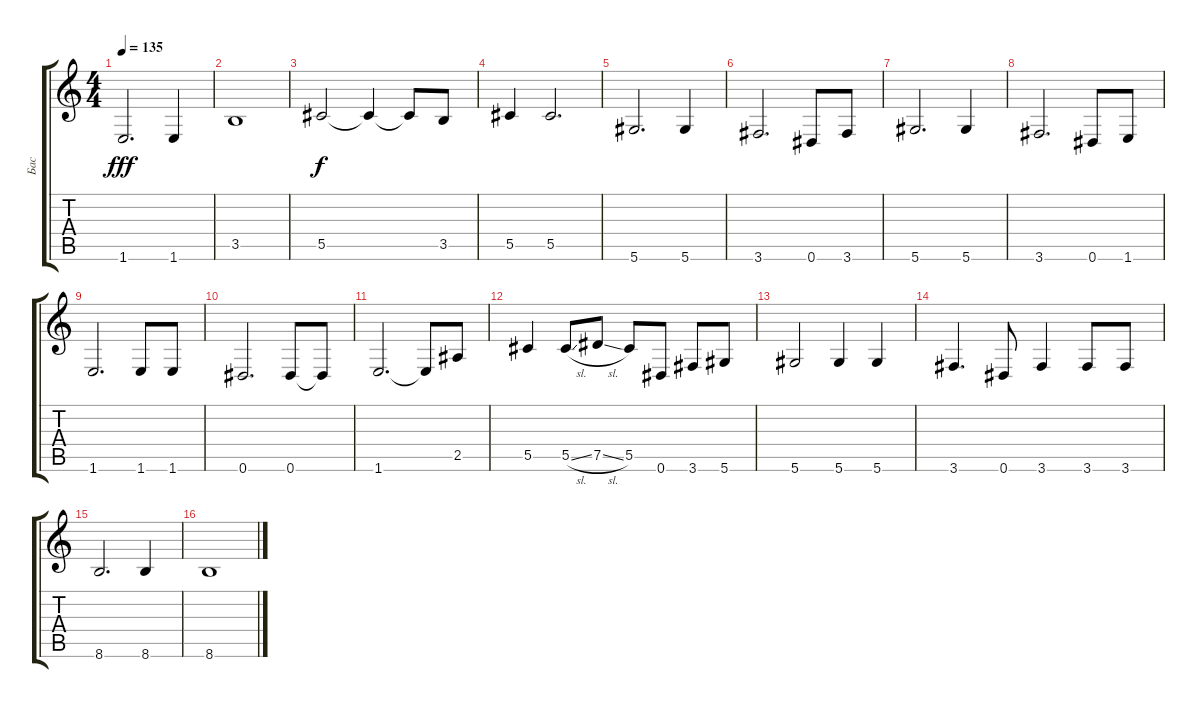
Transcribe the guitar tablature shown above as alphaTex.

\track ("Бас" "Бас") {instrument electricbassfinger}
\staff {score tabs}
\tuning (Eb4 Bb3 Gb3 Db3 Ab2 Eb2) {hide}
\ts (4 4)
\tempo 135
\clef g2
\ks c
1.6.2{d dy fff} 1.6.4 |
3.5.1 |
5.5.2{dy f} 5.5{t}.4 5.5{t}.8 3.5.8 |
5.5.4 5.5.2{d} |
5.6.2{d} 5.6.4 |
3.6.2{d} 0.6.8 3.6.8 |
5.6.2{d} 5.6.4 |
3.6.2{d} 0.6.8 1.6.8 |
1.6.2{d} 1.6.8 1.6.8 |
0.6.2{d} 0.6.8 0.6{t}.8 |
1.6.2{d} 1.6{t}.8 2.5.8 |
5.5.4 5.5{sl}.8 7.5{sl}.8 5.5.8 0.6.8 3.6.8 5.6.8 |
5.6.2 5.6.4 5.6.4 |
3.6.4{d} 0.6.8 3.6.4 3.6.8 3.6.8 |
8.6.2{d} 8.6.4 |
8.6.1
